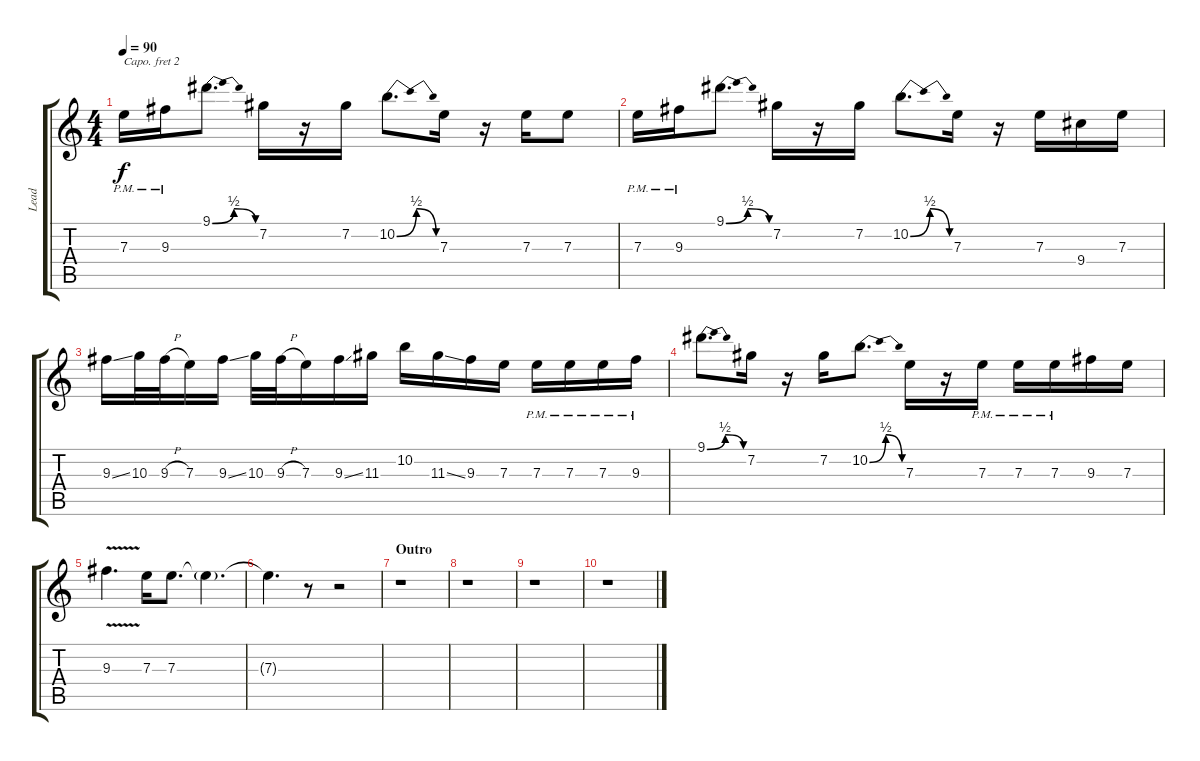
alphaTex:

\track ("Lead" "Lead") {instrument distortionguitar}
\staff {score tabs}
\capo 2
\tuning (E4 B3 G3 D3 A2 E2) {hide}
\ts (4 4)
\tempo 90
\clef g2
\ks c
7.3{pm}.16{dy f} 9.3{pm}.16 9.1{be (bendrelease 0 0 30 2 30 2 60 0)}.8{d} 7.2.16 r.16 7.2.16 10.2{be (bendrelease 0 0 30 2 30 2 60 0)}.8{d} 7.3.16 r.16 7.3.16 7.3.8 |
7.3{pm}.16 9.3{pm}.16 9.1{be (bendrelease 0 0 30 2 30 2 60 0)}.8{d} 7.2.16 r.16 7.2.16 10.2{be (bendrelease 0 0 30 2 30 2 60 0)}.8{d} 7.3.16 r.16 7.3.16 9.4.16 7.3.16 |
9.3{ss}.16 10.3.32 9.3{h}.32 7.3.16 9.3{ss}.16 10.3.32 9.3{h}.32 7.3.16 9.3{ss}.16 11.3.16 10.2.16 11.3{ss}.16 9.3.16 7.3.16 7.3{pm}.16 7.3{pm}.16 7.3{pm}.16 9.3{pm}.16 |
9.1{be (bendrelease 0 0 30 2 30 2 60 0)}.8{d} 7.2.16 r.16 7.2.16 10.2{be (bendrelease 0 0 30 2 30 2 60 0)}.8{d} 7.3.16 r.16 7.3{pm}.16 7.3{pm}.16 7.3{pm}.16 9.3.16 7.3.16 |
9.3{v}.4{d} 7.3.16 7.3.8{d} 7.3{g t}.4{d} |
7.3{t}.4{d} r.8 r.2 |
\section ("" "Outro")
r.1 |
r.1 |
r.1 |
r.1
